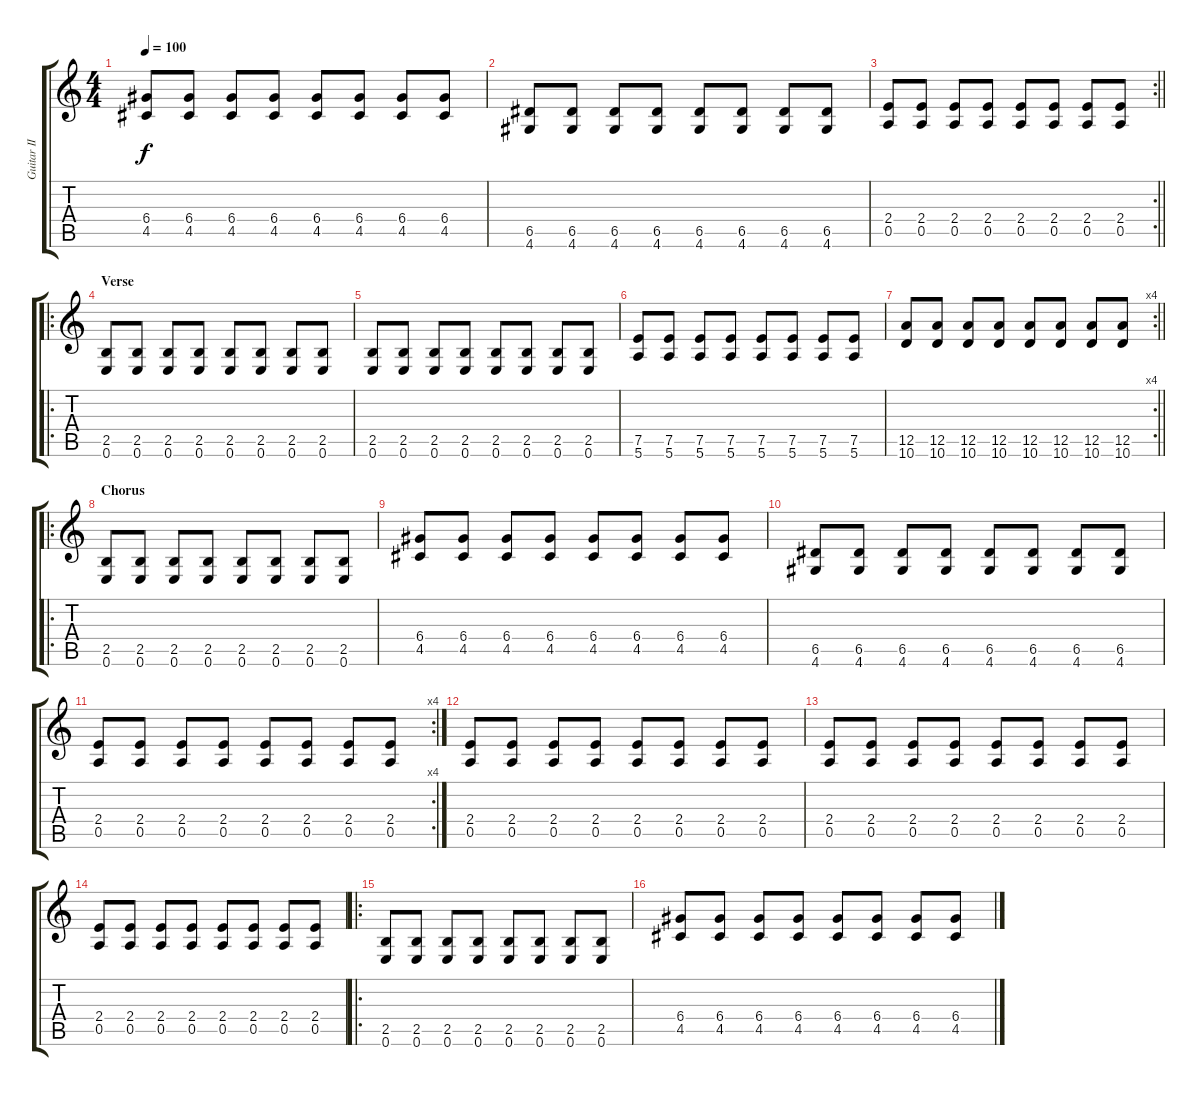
\track ("Guitar II" "Guitar II") {instrument overdrivenguitar}
\staff {score tabs}
\tuning (E4 B3 G3 D3 A2 E2) {hide}
\ts (4 4)
\tempo 100
\clef g2
\ks c
(6.4 4.5).8{dy f} (6.4 4.5).8 (6.4 4.5).8 (6.4 4.5).8 (6.4 4.5).8 (6.4 4.5).8 (6.4 4.5).8 (6.4 4.5).8 |
(6.5 4.6).8 (6.5 4.6).8 (6.5 4.6).8 (6.5 4.6).8 (6.5 4.6).8 (6.5 4.6).8 (6.5 4.6).8 (6.5 4.6).8 |
\rc 2
\barLineRight lightlight
(2.4 0.5).8 (2.4 0.5).8 (2.4 0.5).8 (2.4 0.5).8 (2.4 0.5).8 (2.4 0.5).8 (2.4 0.5).8 (2.4 0.5).8 |
\ro
\section ("" "Verse")
(2.5 0.6).8 (2.5 0.6).8 (2.5 0.6).8 (2.5 0.6).8 (2.5 0.6).8 (2.5 0.6).8 (2.5 0.6).8 (2.5 0.6).8 |
(2.5 0.6).8 (2.5 0.6).8 (2.5 0.6).8 (2.5 0.6).8 (2.5 0.6).8 (2.5 0.6).8 (2.5 0.6).8 (2.5 0.6).8 |
(7.5 5.6).8 (7.5 5.6).8 (7.5 5.6).8 (7.5 5.6).8 (7.5 5.6).8 (7.5 5.6).8 (7.5 5.6).8 (7.5 5.6).8 |
\rc 4
\barLineRight lightlight
(12.5 10.6).8 (12.5 10.6).8 (12.5 10.6).8 (12.5 10.6).8 (12.5 10.6).8 (12.5 10.6).8 (12.5 10.6).8 (12.5 10.6).8 |
\ro
\section ("" "Chorus")
(2.5 0.6).8 (2.5 0.6).8 (2.5 0.6).8 (2.5 0.6).8 (2.5 0.6).8 (2.5 0.6).8 (2.5 0.6).8 (2.5 0.6).8 |
(6.4 4.5).8 (6.4 4.5).8 (6.4 4.5).8 (6.4 4.5).8 (6.4 4.5).8 (6.4 4.5).8 (6.4 4.5).8 (6.4 4.5).8 |
(6.5 4.6).8 (6.5 4.6).8 (6.5 4.6).8 (6.5 4.6).8 (6.5 4.6).8 (6.5 4.6).8 (6.5 4.6).8 (6.5 4.6).8 |
\rc 4
(2.4 0.5).8 (2.4 0.5).8 (2.4 0.5).8 (2.4 0.5).8 (2.4 0.5).8 (2.4 0.5).8 (2.4 0.5).8 (2.4 0.5).8 |
(2.4 0.5).8 (2.4 0.5).8 (2.4 0.5).8 (2.4 0.5).8 (2.4 0.5).8 (2.4 0.5).8 (2.4 0.5).8 (2.4 0.5).8 |
(2.4 0.5).8 (2.4 0.5).8 (2.4 0.5).8 (2.4 0.5).8 (2.4 0.5).8 (2.4 0.5).8 (2.4 0.5).8 (2.4 0.5).8 |
(2.4 0.5).8 (2.4 0.5).8 (2.4 0.5).8 (2.4 0.5).8 (2.4 0.5).8 (2.4 0.5).8 (2.4 0.5).8 (2.4 0.5).8 |
\ro
(2.5 0.6).8 (2.5 0.6).8 (2.5 0.6).8 (2.5 0.6).8 (2.5 0.6).8 (2.5 0.6).8 (2.5 0.6).8 (2.5 0.6).8 |
(6.4 4.5).8 (6.4 4.5).8 (6.4 4.5).8 (6.4 4.5).8 (6.4 4.5).8 (6.4 4.5).8 (6.4 4.5).8 (6.4 4.5).8
